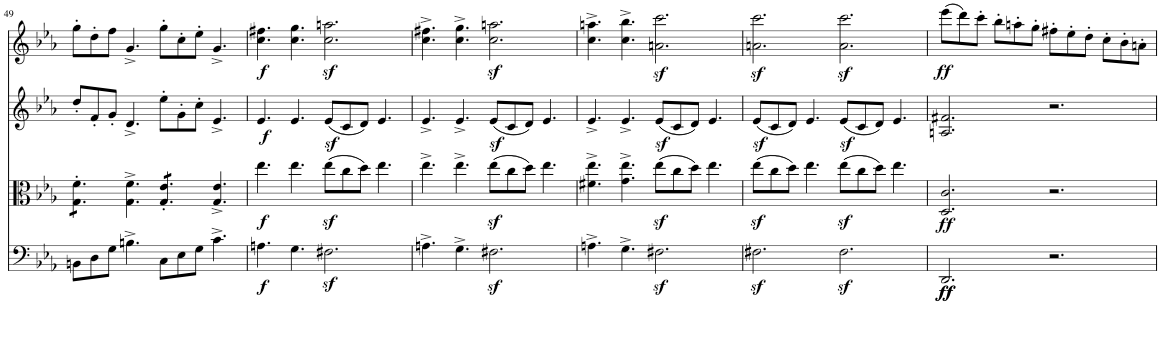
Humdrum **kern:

**kern	**dynam	**kern	**dynam	**kern	**dynam	**kern	**dynam
*part4	*part4	*part3	*part3	*part2	*part2	*part1	*part1
*staff4	*staff4	*staff3	*staff3	*staff2	*staff2	*staff1	*staff1
*I"Sampler	*	*I"Sampler	*	*I"Sampler	*	*I"Sampler	*
*I'Samp	*	*I'Samp	*	*I'Samp	*	*I'Samp	*
!!LO:PB:g=z
*clefF4	*	*clefC3	*	*clefG2	*	*clefG2	*
*k[b-e-a-]	*	*k[b-e-a-]	*	*k[b-e-a-]	*	*k[b-e-a-]	*
*M12/8	*	*M12/8	*	*M12/8	*	*M12/8	*
=49	=49	=49	=49	=49	=49	=49	=49
*	*	*tremolo	*	*	*	*	*
8BBn\L	.	8G\' 8f\'L	.	8dd'/L	.	8gg'\L	.
8D\	.	8G\' 8f\'	.	8f'/	.	8dd'\	.
8G\J	.	8G\' 8f\'J	.	8g'/J	.	8ff\J	.
*	*	*Xtremolo	*	*	*	*	*
4.Bn^\	.	4.G\^ 4.f\^	.	4.d^/	.	4.g^/	.
*	*	*tremolo	*	*	*	*	*
8C\L	.	8G/' 8e-/'L	.	8ee-'\L	.	8gg'\L	.
8E-\	.	8G/' 8e-/'	.	8g'\	.	8cc'\	.
8G\J	.	8G/' 8e-/'J	.	8cc'\J	.	8ee-'\J	.
*	*	*Xtremolo	*	*	*	*	*
4.c^\	.	4.G/^ 4.e-/^	.	4.e-^/	.	4.g^/	.
=50	=50	=50	=50	=50	=50	=50	=50
!	!LO:DY:b	!	!LO:DY:b	!	!LO:DY:b	!	!LO:DY:b
4.An\	f	4.ee-\	f	4.e-/	f	4.cc\ 4.ff#X\	f
4.G\	.	4.ee-\	.	4.e-/	.	4.cc\ 4.gg\	.
2.F#Xz<\	.	(8ee-z<\L	.	(8e-z</L	.	2.cc\z< 2.aan\z<	.
.	.	8cc\	.	8c/	.	.	.
.	.	8dd\J)	.	8d/J)	.	.	.
.	.	4.ee-\	.	4.e-/	.	.	.
=51	=51	=51	=51	=51	=51	=51	=51
4.An^\	.	4.ee-^\	.	4.e-^/	.	4.cc\^ 4.ff#X\^	.
4.G^\	.	4.ee-^\	.	4.e-^/	.	4.cc\^ 4.gg\^	.
2.F#Xz<\	.	(8ee-z<\L	.	(8e-z</L	.	2.cc\z< 2.aan\z<	.
.	.	8cc\	.	8c/	.	.	.
.	.	8dd\J)	.	8d/J)	.	.	.
.	.	4.ee-\	.	4.e-/	.	.	.
=52	=52	=52	=52	=52	=52	=52	=52
4.An^\	.	4.f#X\^ 4.ee-\^	.	4.e-^/	.	4.cc\^ 4.aan\^	.
4.G^\	.	4.g\^ 4.ee-\^	.	4.e-^/	.	4.cc\^ 4.bb-\^	.
2.F#Xz<\	.	(8ee-z<\L	.	(8e-z</L	.	2.an\z< 2.ccc\z<	.
.	.	8cc\	.	8c/	.	.	.
.	.	8dd\J)	.	8d/J)	.	.	.
.	.	4.ee-\	.	4.e-/	.	.	.
=53	=53	=53	=53	=53	=53	=53	=53
2.F#Xz<\	.	(8ee-z<\L	.	(8e-z</L	.	2.an\z< 2.ccc\z<	.
.	.	8cc\	.	8c/	.	.	.
.	.	8dd\J)	.	8d/J)	.	.	.
.	.	4.ee-\	.	4.e-/	.	.	.
2.F#z<\	.	(8ee-z<\L	.	(8e-z</L	.	2.a\z< 2.ccc\z<	.
.	.	8cc\	.	8c/	.	.	.
.	.	8dd\J)	.	8d/J)	.	.	.
.	.	4.ee-\	.	4.e-/	.	.	.
=54	=54	=54	=54	=54	=54	=54	=54
!	!LO:DY:b	!	!	!	!	!	!
!	!LO:DY:n=1:b	!	!LO:DY:b	!	!	!	!LO:DY:b
2.DD/	ff ff	2.D/ 2.c/	ff	2.An/ 2.f#X/	.	(8eee-\L	ff
.	.	.	.	.	.	8ddd\)	.
.	.	.	.	.	.	8ccc'\J	.
.	.	.	.	.	.	8bb-'\L	.
.	.	.	.	.	.	8aan'\	.
.	.	.	.	.	.	8gg'\J	.
2.r	.	2.r	.	2.r	.	8ff#X'\L	.
.	.	.	.	.	.	8ee-'\	.
.	.	.	.	.	.	8dd'\J	.
.	.	.	.	.	.	8cc'\L	.
.	.	.	.	.	.	8b-'\	.
.	.	.	.	.	.	8an'\J	.
=	=	=	=	=	=	=	=
*-	*-	*-	*-	*-	*-	*-	*-
